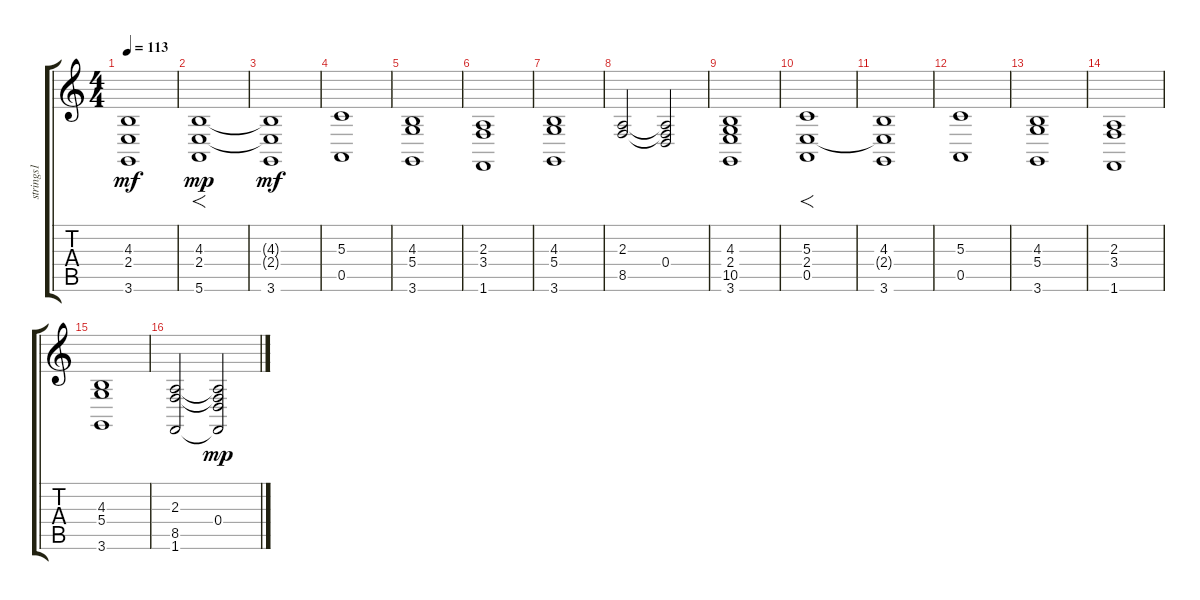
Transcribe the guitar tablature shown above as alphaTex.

\track ("strings1" "strings1") {instrument stringensemble2}
\staff {score tabs}
\tuning (E4 B3 G3 D3 A2 E2) {hide}
\ts (4 4)
\tempo 113
\clef g2
\ks c
(4.3 2.4 3.6).1{dy mf} |
(4.3 2.4 5.6).1{f dy mp} |
(4.3{t} 2.4{t} 3.6).1{dy mf} |
(5.3 0.5).1 |
(4.3 5.4 3.6).1 |
(2.3 3.4 1.6).1 |
(4.3 5.4 3.6).1 |
(2.3 8.5).2 (2.3{t} 0.4 8.5{t}).2 |
(4.3 2.4 10.5 3.6).1 |
(5.3 2.4 0.5).1{f} |
(4.3 2.4{t} 3.6).1 |
(5.3 0.5).1 |
(4.3 5.4 3.6).1 |
(2.3 3.4 1.6).1 |
(4.3 5.4 3.6).1 |
(2.3 8.5 1.6).2 (2.3{t} 0.4 8.5{t} 1.6{t}).2{dy mp}
